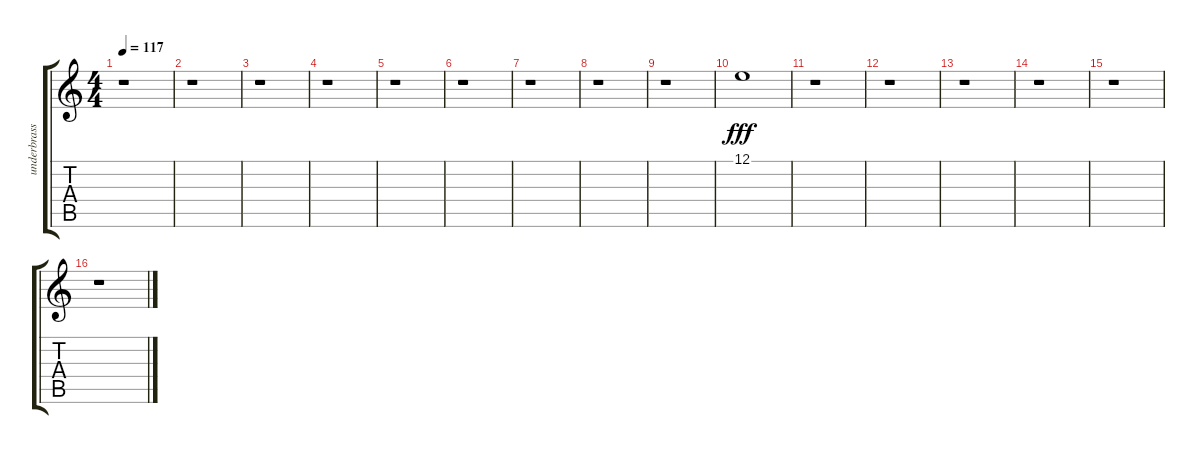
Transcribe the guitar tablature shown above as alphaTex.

\track ("underbrass" "underbrass") {instrument synthbrass1}
\staff {score tabs}
\tuning (E4 B3 G3 D3 A2 E2) {hide}
\ts (4 4)
\tempo 117
\clef g2
\ks c
r.1{dy f} |
r.1 |
r.1 |
r.1 |
r.1 |
r.1 |
r.1 |
r.1 |
r.1 |
12.1.1{dy fff instrument reversecymbal} |
r.1 |
r.1 |
r.1 |
r.1 |
r.1 |
r.1
